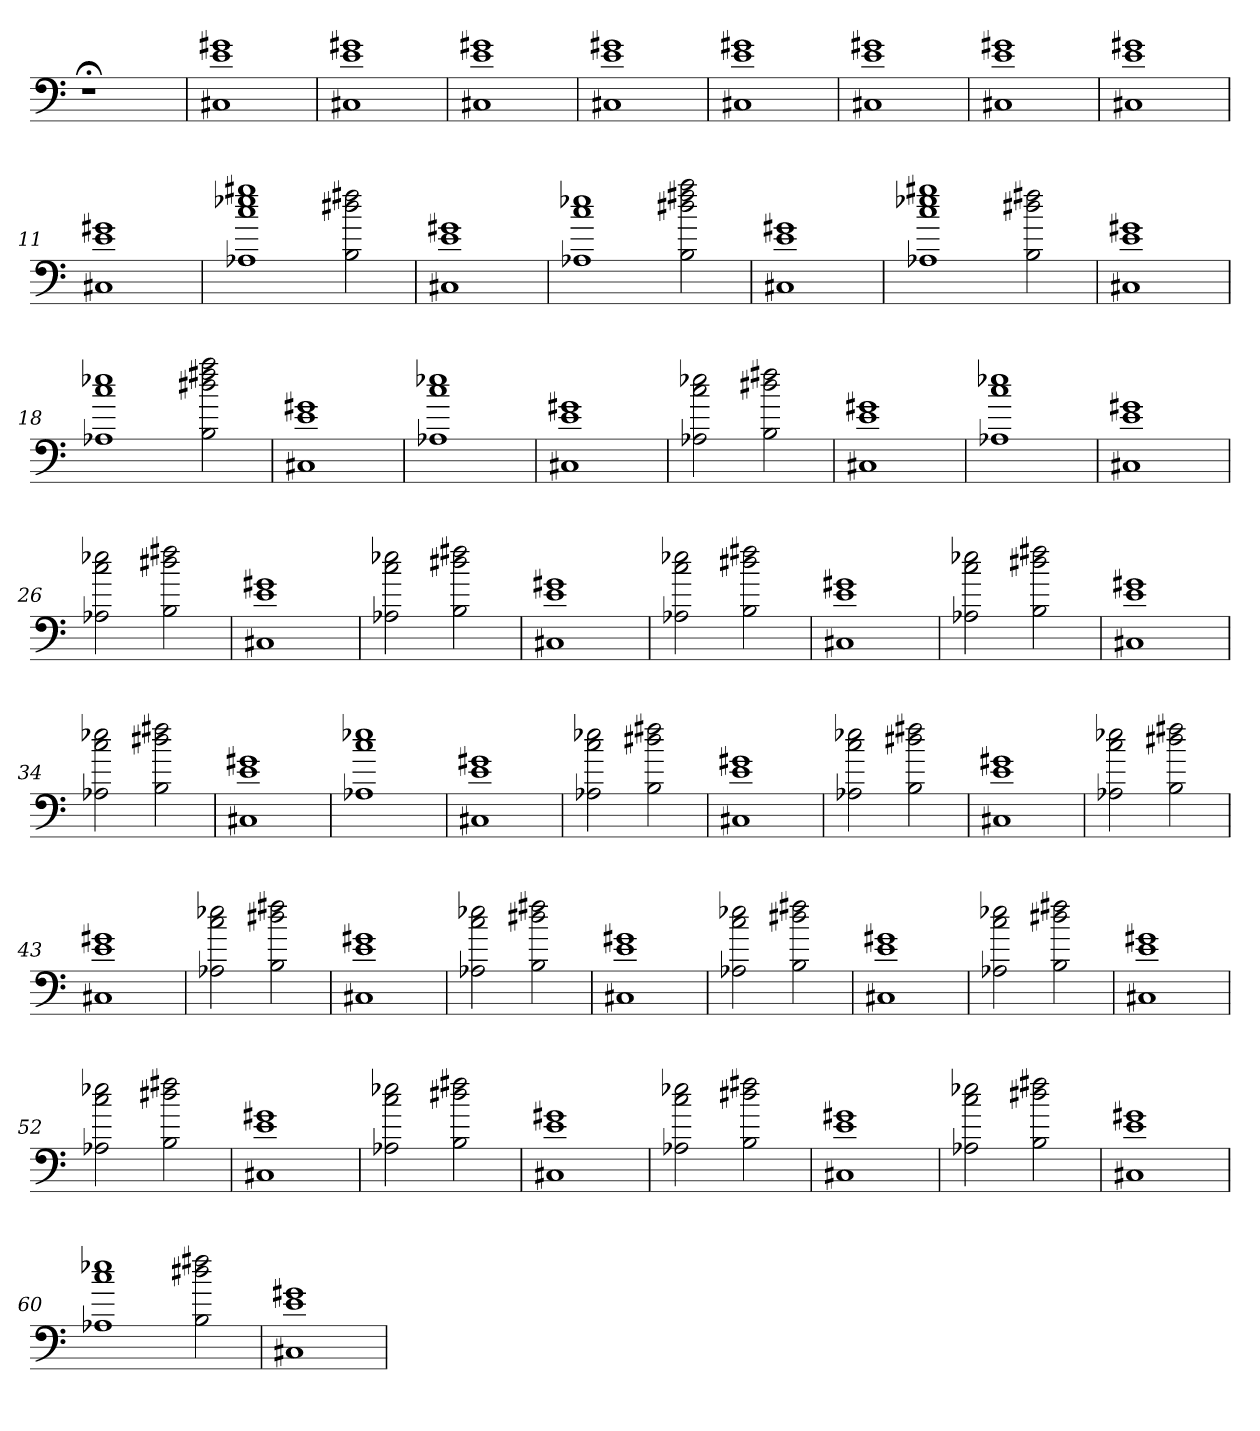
**kern
*part1
*staff1
=
1r;<
=1
1r
=2
1r
=3
1C#X 1e 1g#X
=4
1C#X 1e 1g#X
=5
1C#X 1e 1g#X
=6
1C#X 1e 1g#X
=7
1C#X 1e 1g#X
=8
1C#X 1e 1g#X
=9
1C#X 1e 1g#X
=10
1C#X 1e 1g#X
=11
1C#X 1e 1g#X
=12
1A-X 1cc 1ee-X 1gg#X
2B 2dd#X 2ff#X
=13
1C#X 1e 1g#X
=14
1A-X 1cc 1ee-X
2B 2dd#X 2ff#X 2aa
=15
1C#X 1e 1g#X
=16
1A-X 1cc 1ee-X 1gg#X
2B 2dd#X 2ff#X
=17
1C#X 1e 1g#X
=18
1A-X 1cc 1ee-X
2B 2dd#X 2ff#X 2aa
=19
1C#X 1e 1g#X
=20
1A-X 1cc 1ee-X
=21
1C#X 1e 1g#X
=22
2A-X 2cc 2ee-X
2B 2dd#X 2ff#X
=23
1C#X 1e 1g#X
=24
1A-X 1cc 1ee-X
=25
1C#X 1e 1g#X
=26
2A-X 2cc 2ee-X
2B 2dd#X 2ff#X
=27
1C#X 1e 1g#X
=28
2A-X 2cc 2ee-X
2B 2dd#X 2ff#X
=29
1C#X 1e 1g#X
=30
2A-X 2cc 2ee-X
2B 2dd#X 2ff#X
=31
1C#X 1e 1g#X
=32
2A-X 2cc 2ee-X
2B 2dd#X 2ff#X
=33
1C#X 1e 1g#X
=34
2A-X 2cc 2ee-X
2B 2dd#X 2ff#X
=35
1C#X 1e 1g#X
=36
1A-X 1cc 1ee-X
=37
1C#X 1e 1g#X
=38
2A-X 2cc 2ee-X
2B 2dd#X 2ff#X
=39
1C#X 1e 1g#X
=40
2A-X 2cc 2ee-X
2B 2dd#X 2ff#X
=41
1C#X 1e 1g#X
=42
2A-X 2cc 2ee-X
2B 2dd#X 2ff#X
=43
1C#X 1e 1g#X
=44
2A-X 2cc 2ee-X
2B 2dd#X 2ff#X
=45
1C#X 1e 1g#X
=46
2A-X 2cc 2ee-X
2B 2dd#X 2ff#X
=47
1C#X 1e 1g#X
=48
2A-X 2cc 2ee-X
2B 2dd#X 2ff#X
=49
1C#X 1e 1g#X
=50
2A-X 2cc 2ee-X
2B 2dd#X 2ff#X
=51
1C#X 1e 1g#X
=52
2A-X 2cc 2ee-X
2B 2dd#X 2ff#X
=53
1C#X 1e 1g#X
=54
2A-X 2cc 2ee-X
2B 2dd#X 2ff#X
=55
1C#X 1e 1g#X
=56
2A-X 2cc 2ee-X
2B 2dd#X 2ff#X
=57
1C#X 1e 1g#X
=58
2A-X 2cc 2ee-X
2B 2dd#X 2ff#X
=59
1C#X 1e 1g#X
=60
1A-X 1cc 1ee-X
2B 2dd#X 2ff#X
=61
1C#X 1e 1g#X
=
*-
